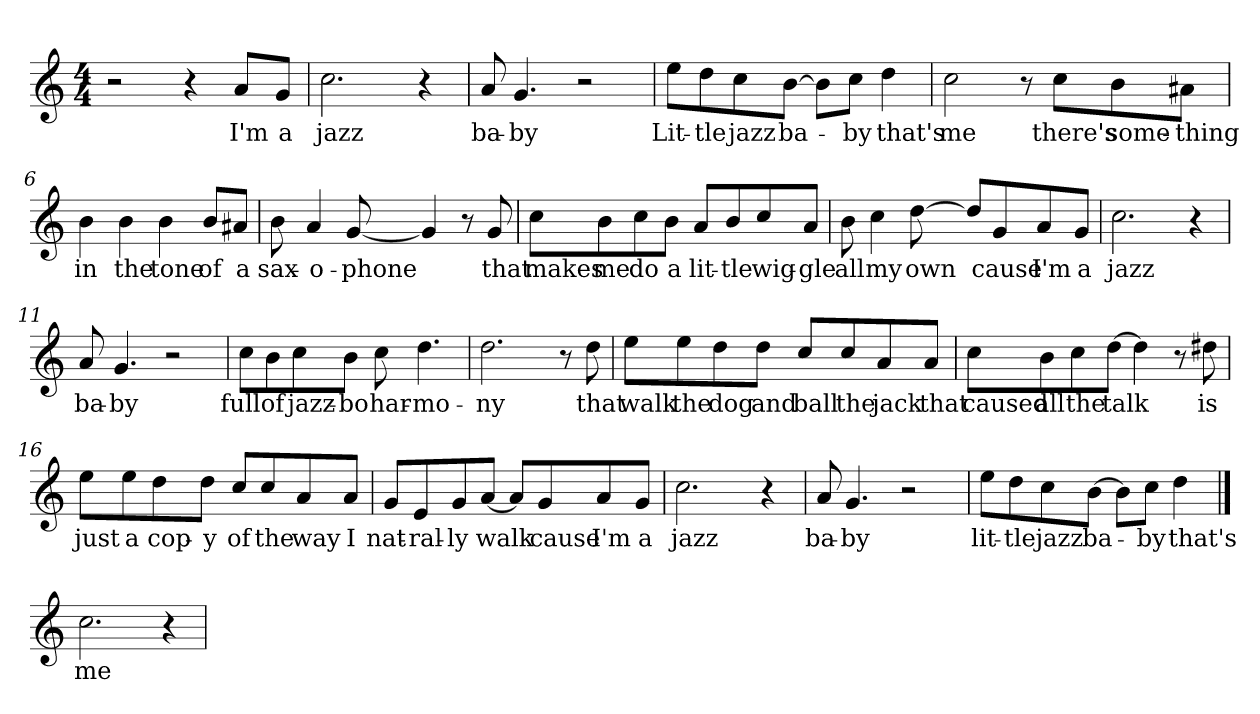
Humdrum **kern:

**kern	**text
*part1	*part1
*staff1	*staff1
*clefG2	*
*k[]	*
*C:	*
*M4/4	*
=1	=1
2r	.
4r	.
8a/L	I'm
8g/J	a
=2	=2
2.cc\	jazz
4r	.
=3	=3
8a/	ba-
4.g/	-by
2r	.
=4	=4
8ee\L	Lit-
8dd\	-tle
8cc\	jazz
[8b\J	ba-
8b\L]	.
8cc\J	-by
4dd\	that's
!!LO:LB:g=z
=5	=5
2cc\	me
8r	.
8cc\L	there's
8b\	some-
8a#X\J	-thing
=6	=6
4b\	in
4b\	the
4b\	tone
8b/L	of
8a#X/J	a
=7	=7
8b\	sax-
4a/	-o-
[8g/	-phone
4g/]	.
8r	.
8g/	that
=8	=8
8cc\L	makes
8b\	me
8cc\	do
8b\J	a
8a/L	lit-
8b/	-tle
8cc/	wig-
8a/J	gle
!!LO:LB:g=z
=9	=9
8b\	all
4cc\	my
[8dd\	own
8dd/L]	.
8g/	cause
8a/	I'm
8g/J	a
=10	=10
2.cc\	jazz
4r	.
=11	=11
8a/	ba-
4.g/	-by
2r	.
=12	=12
8cc\L	full
8b\	of
8cc\	jazz-
8b\J	-bo
8cc\	har-
4.dd\	-mo-
!!LO:LB:g=z
=13	=13
2.dd\	-ny
8r	.
8dd\	that
=14	=14
8ee\L	walk
8ee\	the
8dd\	dog
8dd\J	and
8cc/L	ball
8cc/	the
8a/	jack
8a/J	that
=15	=15
8cc\L	caused
8b\	all
8cc\	the
[8dd\J	talk
4dd\]	.
8r	.
8dd#X\	is
=16	=16
8ee\L	just
8ee\	a
8dd\	cop-
8dd\J	-y
8cc/L	of
8cc/	the
8a/	way
8a/J	I
!!LO:LB:g=z
=17	=17
8g/L	nat-
8e/	-ral-
8g/	-ly
[8a/J	walk
8a/L]	.
8g/	cause
8a/	I'm
8g/J	a
=18	=18
2.cc\	jazz
4r	.
=19	=19
8a/	ba-
4.g/	-by
2r	.
=20	=20
8ee\L	lit-
8dd\	-tle
8cc\	jazz
[8b\J	ba-
8b\L]	.
8cc\J	by
4dd\	that's
==21	==21
2.cc\	me
4r	.
=	=
*-	*-
